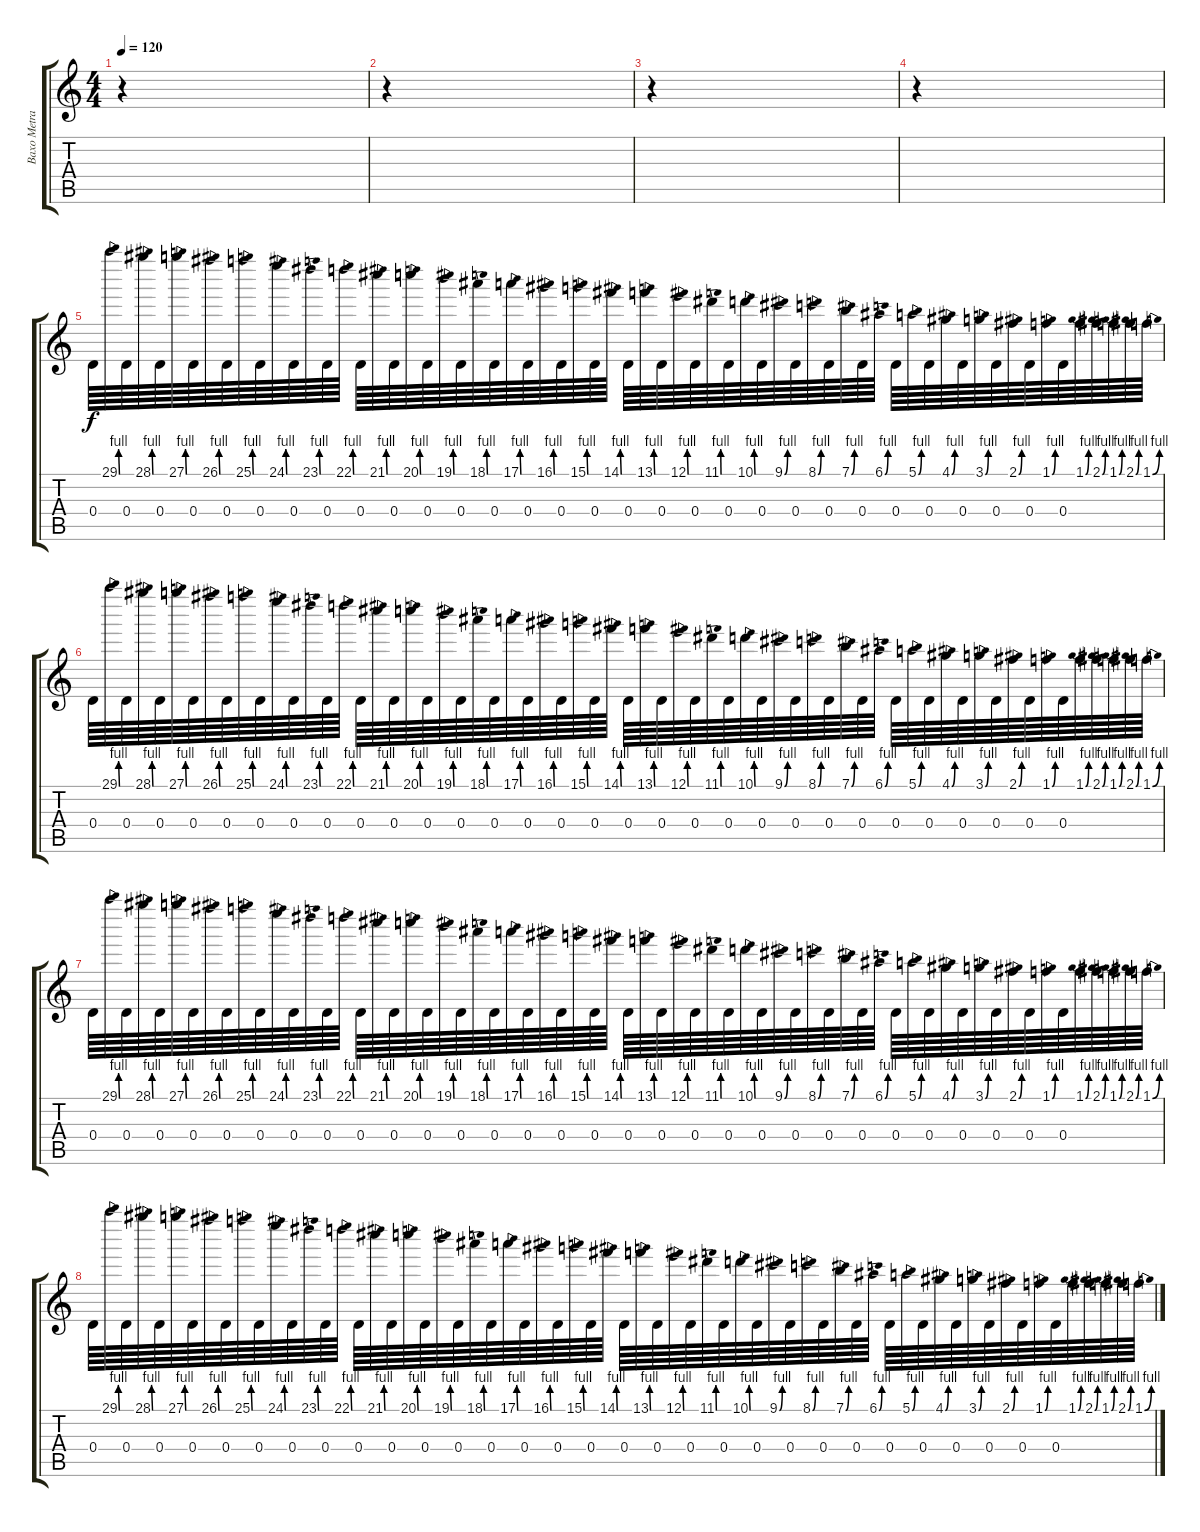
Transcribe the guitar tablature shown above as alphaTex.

\track ("Baxo Metralhadora" "Baxo Metra") {instrument slapbass1}
\staff {score tabs}
\tuning (E4 B3 G3 D3 A2 E2) {hide}
\ts (4 4)
\tempo 120
\clef g2
\ks c
r.4{dy f instrument slapbass1} |
r.4 |
r.4 |
r.4 |
0.4.64 29.1{be (bend 0 0 60 4)}.64 0.4.64 28.1{be (bend 0 0 60 4)}.64 0.4.64 27.1{be (bend 0 0 60 4)}.64 0.4.64 26.1{be (bend 0 0 60 4)}.64 0.4.64 25.1{be (bend 0 0 60 4)}.64 0.4.64 24.1{be (bend 0 0 60 4)}.64 0.4.64 23.1{be (bend 0 0 60 4)}.64 0.4.64 22.1{be (bend 0 0 60 4)}.64 0.4.64 21.1{be (bend 0 0 60 4)}.64 0.4.64 20.1{be (bend 0 0 60 4)}.64 0.4.64 19.1{be (bend 0 0 60 4)}.64 0.4.64 18.1{be (bend 0 0 60 4)}.64 0.4.64 17.1{be (bend 0 0 60 4)}.64 0.4.64 16.1{be (bend 0 0 60 4)}.64 0.4.64 15.1{be (bend 0 0 60 4)}.64 0.4.64 14.1{be (bend 0 0 60 4)}.64 0.4.64 13.1{be (bend 0 0 60 4)}.64 0.4.64 12.1{be (bend 0 0 60 4)}.64 0.4.64 11.1{be (bend 0 0 60 4)}.64 0.4.64 10.1{be (bend 0 0 60 4)}.64 0.4.64 9.1{be (bend 0 0 60 4)}.64 0.4.64 8.1{be (bend 0 0 60 4)}.64 0.4.64 7.1{be (bend 0 0 60 4)}.64 0.4.64 6.1{be (bend 0 0 60 4)}.64 0.4.64 5.1{be (bend 0 0 60 4)}.64 0.4.64 4.1{be (bend 0 0 60 4)}.64 0.4.64 3.1{be (bend 0 0 60 4)}.64 0.4.64 2.1{be (bend 0 0 60 4)}.64 0.4.64 1.1{be (bend 0 0 60 4)}.64 0.4.64 1.1{be (bend 0 0 60 4)}.64 2.1{be (bend 0 0 60 4)}.64 1.1{be (bend 0 0 60 4)}.64 2.1{be (bend 0 0 60 4)}.64 1.1{be (bend 0 0 60 4)}.64 |
0.4.64 29.1{be (bend 0 0 60 4)}.64 0.4.64 28.1{be (bend 0 0 60 4)}.64 0.4.64 27.1{be (bend 0 0 60 4)}.64 0.4.64 26.1{be (bend 0 0 60 4)}.64 0.4.64 25.1{be (bend 0 0 60 4)}.64 0.4.64 24.1{be (bend 0 0 60 4)}.64 0.4.64 23.1{be (bend 0 0 60 4)}.64 0.4.64 22.1{be (bend 0 0 60 4)}.64 0.4.64 21.1{be (bend 0 0 60 4)}.64 0.4.64 20.1{be (bend 0 0 60 4)}.64 0.4.64 19.1{be (bend 0 0 60 4)}.64 0.4.64 18.1{be (bend 0 0 60 4)}.64 0.4.64 17.1{be (bend 0 0 60 4)}.64 0.4.64 16.1{be (bend 0 0 60 4)}.64 0.4.64 15.1{be (bend 0 0 60 4)}.64 0.4.64 14.1{be (bend 0 0 60 4)}.64 0.4.64 13.1{be (bend 0 0 60 4)}.64 0.4.64 12.1{be (bend 0 0 60 4)}.64 0.4.64 11.1{be (bend 0 0 60 4)}.64 0.4.64 10.1{be (bend 0 0 60 4)}.64 0.4.64 9.1{be (bend 0 0 60 4)}.64 0.4.64 8.1{be (bend 0 0 60 4)}.64 0.4.64 7.1{be (bend 0 0 60 4)}.64 0.4.64 6.1{be (bend 0 0 60 4)}.64 0.4.64 5.1{be (bend 0 0 60 4)}.64 0.4.64 4.1{be (bend 0 0 60 4)}.64 0.4.64 3.1{be (bend 0 0 60 4)}.64 0.4.64 2.1{be (bend 0 0 60 4)}.64 0.4.64 1.1{be (bend 0 0 60 4)}.64 0.4.64 1.1{be (bend 0 0 60 4)}.64 2.1{be (bend 0 0 60 4)}.64 1.1{be (bend 0 0 60 4)}.64 2.1{be (bend 0 0 60 4)}.64 1.1{be (bend 0 0 60 4)}.64 |
0.4.64 29.1{be (bend 0 0 60 4)}.64 0.4.64 28.1{be (bend 0 0 60 4)}.64 0.4.64 27.1{be (bend 0 0 60 4)}.64 0.4.64 26.1{be (bend 0 0 60 4)}.64 0.4.64 25.1{be (bend 0 0 60 4)}.64 0.4.64 24.1{be (bend 0 0 60 4)}.64 0.4.64 23.1{be (bend 0 0 60 4)}.64 0.4.64 22.1{be (bend 0 0 60 4)}.64 0.4.64 21.1{be (bend 0 0 60 4)}.64 0.4.64 20.1{be (bend 0 0 60 4)}.64 0.4.64 19.1{be (bend 0 0 60 4)}.64 0.4.64 18.1{be (bend 0 0 60 4)}.64 0.4.64 17.1{be (bend 0 0 60 4)}.64 0.4.64 16.1{be (bend 0 0 60 4)}.64 0.4.64 15.1{be (bend 0 0 60 4)}.64 0.4.64 14.1{be (bend 0 0 60 4)}.64 0.4.64 13.1{be (bend 0 0 60 4)}.64 0.4.64 12.1{be (bend 0 0 60 4)}.64 0.4.64 11.1{be (bend 0 0 60 4)}.64 0.4.64 10.1{be (bend 0 0 60 4)}.64 0.4.64 9.1{be (bend 0 0 60 4)}.64 0.4.64 8.1{be (bend 0 0 60 4)}.64 0.4.64 7.1{be (bend 0 0 60 4)}.64 0.4.64 6.1{be (bend 0 0 60 4)}.64 0.4.64 5.1{be (bend 0 0 60 4)}.64 0.4.64 4.1{be (bend 0 0 60 4)}.64 0.4.64 3.1{be (bend 0 0 60 4)}.64 0.4.64 2.1{be (bend 0 0 60 4)}.64 0.4.64 1.1{be (bend 0 0 60 4)}.64 0.4.64 1.1{be (bend 0 0 60 4)}.64 2.1{be (bend 0 0 60 4)}.64 1.1{be (bend 0 0 60 4)}.64 2.1{be (bend 0 0 60 4)}.64 1.1{be (bend 0 0 60 4)}.64 |
0.4.64 29.1{be (bend 0 0 60 4)}.64 0.4.64 28.1{be (bend 0 0 60 4)}.64 0.4.64 27.1{be (bend 0 0 60 4)}.64 0.4.64 26.1{be (bend 0 0 60 4)}.64 0.4.64 25.1{be (bend 0 0 60 4)}.64 0.4.64 24.1{be (bend 0 0 60 4)}.64 0.4.64 23.1{be (bend 0 0 60 4)}.64 0.4.64 22.1{be (bend 0 0 60 4)}.64 0.4.64 21.1{be (bend 0 0 60 4)}.64 0.4.64 20.1{be (bend 0 0 60 4)}.64 0.4.64 19.1{be (bend 0 0 60 4)}.64 0.4.64 18.1{be (bend 0 0 60 4)}.64 0.4.64 17.1{be (bend 0 0 60 4)}.64 0.4.64 16.1{be (bend 0 0 60 4)}.64 0.4.64 15.1{be (bend 0 0 60 4)}.64 0.4.64 14.1{be (bend 0 0 60 4)}.64 0.4.64 13.1{be (bend 0 0 60 4)}.64 0.4.64 12.1{be (bend 0 0 60 4)}.64 0.4.64 11.1{be (bend 0 0 60 4)}.64 0.4.64 10.1{be (bend 0 0 60 4)}.64 0.4.64 9.1{be (bend 0 0 60 4)}.64 0.4.64 8.1{be (bend 0 0 60 4)}.64 0.4.64 7.1{be (bend 0 0 60 4)}.64 0.4.64 6.1{be (bend 0 0 60 4)}.64 0.4.64 5.1{be (bend 0 0 60 4)}.64 0.4.64 4.1{be (bend 0 0 60 4)}.64 0.4.64 3.1{be (bend 0 0 60 4)}.64 0.4.64 2.1{be (bend 0 0 60 4)}.64 0.4.64 1.1{be (bend 0 0 60 4)}.64 0.4.64 1.1{be (bend 0 0 60 4)}.64 2.1{be (bend 0 0 60 4)}.64 1.1{be (bend 0 0 60 4)}.64 2.1{be (bend 0 0 60 4)}.64 1.1{be (bend 0 0 60 4)}.64
